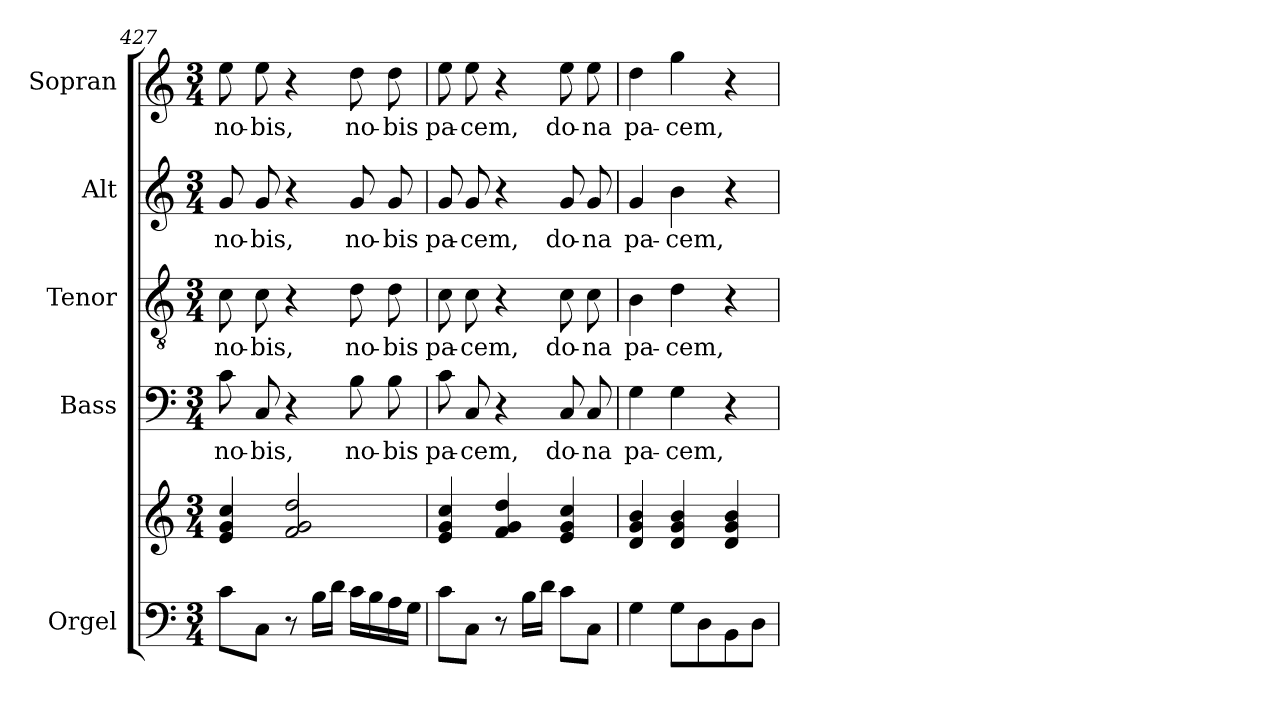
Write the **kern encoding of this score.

**kern	**kern	**kern	**text	**kern	**text	**kern	**text	**kern	**text
*part5	*part5	*part4	*part4	*part3	*part3	*part2	*part2	*part1	*part1
*staff6	*staff5	*staff4	*staff4	*staff3	*staff3	*staff2	*staff2	*staff1	*staff1
*I"Orgel	*	*I"Bass	*	*I"Tenor	*	*I"Alt	*	*I"Sopran	*
*I'Org.	*	*I'B.	*	*I'T.	*	*I'A.	*	*I'S.	*
*clefF4	*clefG2	*clefF4	*	*clefGv2	*	*clefG2	*	*clefG2	*
*k[]	*k[]	*k[]	*	*k[]	*	*k[]	*	*k[]	*
*C:	*C:	*C:	*	*C:	*	*C:	*	*C:	*
*M3/4	*M3/4	*M3/4	*	*M3/4	*	*M3/4	*	*M3/4	*
=427	=427	=427	=427	=427	=427	=427	=427	=427	=427
!	!	!	!LO:LY:b	!	!LO:LY:b	!	!LO:LY:b	!	!LO:LY:b
8c\L	4e/ 4g/ 4cc/	8c\	no-	8c\	no-	8g/	no-	8ee\	no-
!	!	!	!LO:LY:b	!	!LO:LY:b	!	!LO:LY:b	!	!LO:LY:b
8C\J	.	8C/	-bis,	8c\	-bis,	8g/	-bis,	8ee\	-bis,
8r	2f/ 2g/ 2dd/	4r	.	4r	.	4r	.	4r	.
16B\LL	.	.	.	.	.	.	.	.	.
16d\JJ	.	.	.	.	.	.	.	.	.
!	!	!	!LO:LY:b	!	!LO:LY:b	!	!LO:LY:b	!	!LO:LY:b
16c\LL	.	8B\	no-	8d\	no-	8g/	no-	8dd\	no-
16B\	.	.	.	.	.	.	.	.	.
!	!	!	!LO:LY:b	!	!LO:LY:b	!	!LO:LY:b	!	!LO:LY:b
16A\	.	8B\	-bis	8d\	-bis	8g/	-bis	8dd\	-bis
16G\JJ	.	.	.	.	.	.	.	.	.
!!LO:LB:g=z
=428	=428	=428	=428	=428	=428	=428	=428	=428	=428
!	!	!	!LO:LY:b	!	!LO:LY:b	!	!LO:LY:b	!	!LO:LY:b
8c\L	4e/ 4g/ 4cc/	8c\	pa-	8c\	pa-	8g/	pa-	8ee\	pa-
!	!	!	!LO:LY:b	!	!LO:LY:b	!	!LO:LY:b	!	!LO:LY:b
8C\J	.	8C/	-cem,	8c\	-cem,	8g/	-cem,	8ee\	-cem,
8r	4f/ 4g/ 4dd/	4r	.	4r	.	4r	.	4r	.
16B\LL	.	.	.	.	.	.	.	.	.
16d\JJ	.	.	.	.	.	.	.	.	.
!	!	!	!LO:LY:b	!	!LO:LY:b	!	!LO:LY:b	!	!LO:LY:b
8c\L	4e/ 4g/ 4cc/	8C/	do-	8c\	do-	8g/	do-	8ee\	do-
!	!	!	!LO:LY:b	!	!LO:LY:b	!	!LO:LY:b	!	!LO:LY:b
8C\J	.	8C/	-na	8c\	-na	8g/	-na	8ee\	-na
=429	=429	=429	=429	=429	=429	=429	=429	=429	=429
!	!	!	!LO:LY:b	!	!LO:LY:b	!	!LO:LY:b	!	!LO:LY:b
4G\	4d/ 4g/ 4b/	4G\	pa-	4B\	pa-	4g/	pa-	4dd\	pa-
!	!	!	!LO:LY:b	!	!LO:LY:b	!	!LO:LY:b	!	!LO:LY:b
8G\L	4d/ 4g/ 4b/	4G\	-cem,	4d\	-cem,	4b\	-cem,	4gg\	-cem,
8D\	.	.	.	.	.	.	.	.	.
8BB\	4d/ 4g/ 4b/	4r	.	4r	.	4r	.	4r	.
8D\J	.	.	.	.	.	.	.	.	.
=	=	=	=	=	=	=	=	=	=
*-	*-	*-	*-	*-	*-	*-	*-	*-	*-
